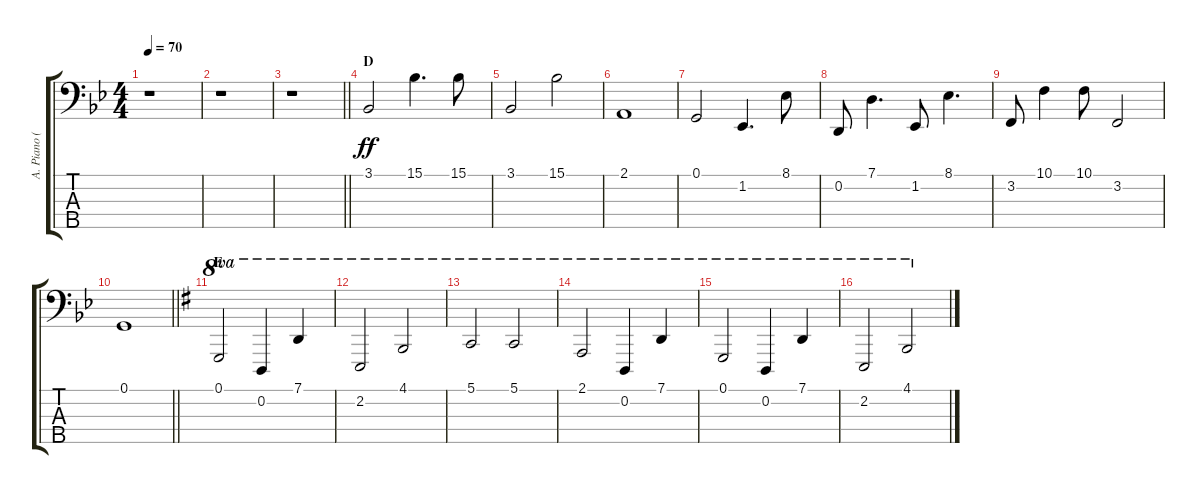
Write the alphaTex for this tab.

\track ("A. Piano (Left Hand)" "A. Piano (") {instrument acousticgrandpiano}
\staff {score tabs}
\tuning (G2 D2 A1 E1 B0) {hide}
\ts (4 4)
\tempo 70
\clef f4
\ks bb
r.1{dy ff} |
r.1 |
\barLineRight lightlight
r.1 |
\section ("" "D")
3.1.2 15.1.4{d} 15.1.8 |
3.1.2 15.1.2 |
2.1.1 |
0.1.2 1.2.4{d} 8.1.8 |
0.2.8 7.1.4{d} 1.2.8 8.1.4{d} |
3.2.8 10.1.4 10.1.8 3.2.2 |
\barLineRight lightlight
0.1.1 |
\section ("" "E")
\ks g
0.1.2{ot 8va} 0.2.4{ot 8va} 7.1.4{ot 8va} |
2.2.2{ot 8va} 4.1.2{ot 8va} |
5.1.2{ot 8va} 5.1.2{ot 8va} |
2.1.2{ot 8va} 0.2.4{ot 8va} 7.1.4{ot 8va} |
0.1.2{ot 8va} 0.2.4{ot 8va} 7.1.4{ot 8va} |
2.2.2{ot 8va} 4.1.2{ot 8va}
